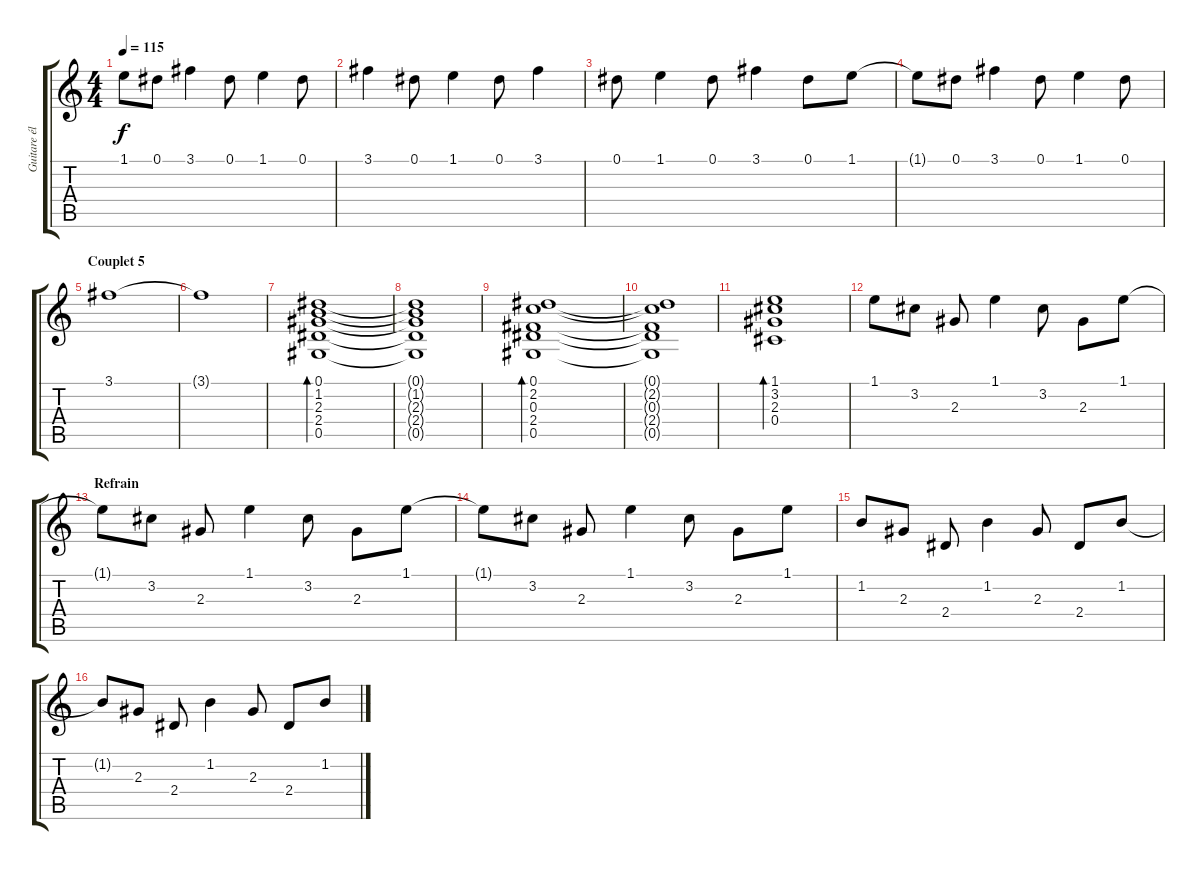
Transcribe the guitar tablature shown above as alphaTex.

\track ("Guitare électrique" "Guitare él") {instrument electricguitarclean}
\staff {score tabs}
\tuning (Eb4 Bb3 Gb3 Db3 Ab2 Eb2) {hide}
\ts (4 4)
\tempo 115
\clef g2
\ks c
1.1{t}.8{dy f} 0.1.8 3.1.4 0.1.8 1.1.4 0.1.8 |
3.1.4 0.1.8 1.1.4 0.1.8 3.1.4 |
0.1.8 1.1.4 0.1.8 3.1.4 0.1.8 1.1.8 |
1.1{t}.8 0.1.8 3.1.4 0.1.8 1.1.4 0.1.8 |
\section ("" "Couplet 5")
3.1.1 |
3.1{t}.1 |
(0.1 1.2 2.3 2.4 0.5).1{bd 240} |
(0.1{t} 1.2{t} 2.3{t} 2.4{t} 0.5{t}).1 |
(0.1 2.2 0.3 2.4 0.5).1{bd 240} |
(0.1{t} 2.2{t} 0.3{t} 2.4{t} 0.5{t}).1 |
(1.1 3.2 2.3 0.4).1{bd 240} |
1.1.8 3.2.8 2.3.8 1.1.4 3.2.8 2.3.8 1.1.8 |
\section ("" "Refrain")
1.1{t}.8 3.2.8 2.3.8 1.1.4 3.2.8 2.3.8 1.1.8 |
1.1{t}.8 3.2.8 2.3.8 1.1.4 3.2.8 2.3.8 1.1.8 |
1.2.8 2.3.8 2.4.8 1.2.4 2.3.8 2.4.8 1.2.8 |
1.2{t}.8 2.3.8 2.4.8 1.2.4 2.3.8 2.4.8 1.2.8
